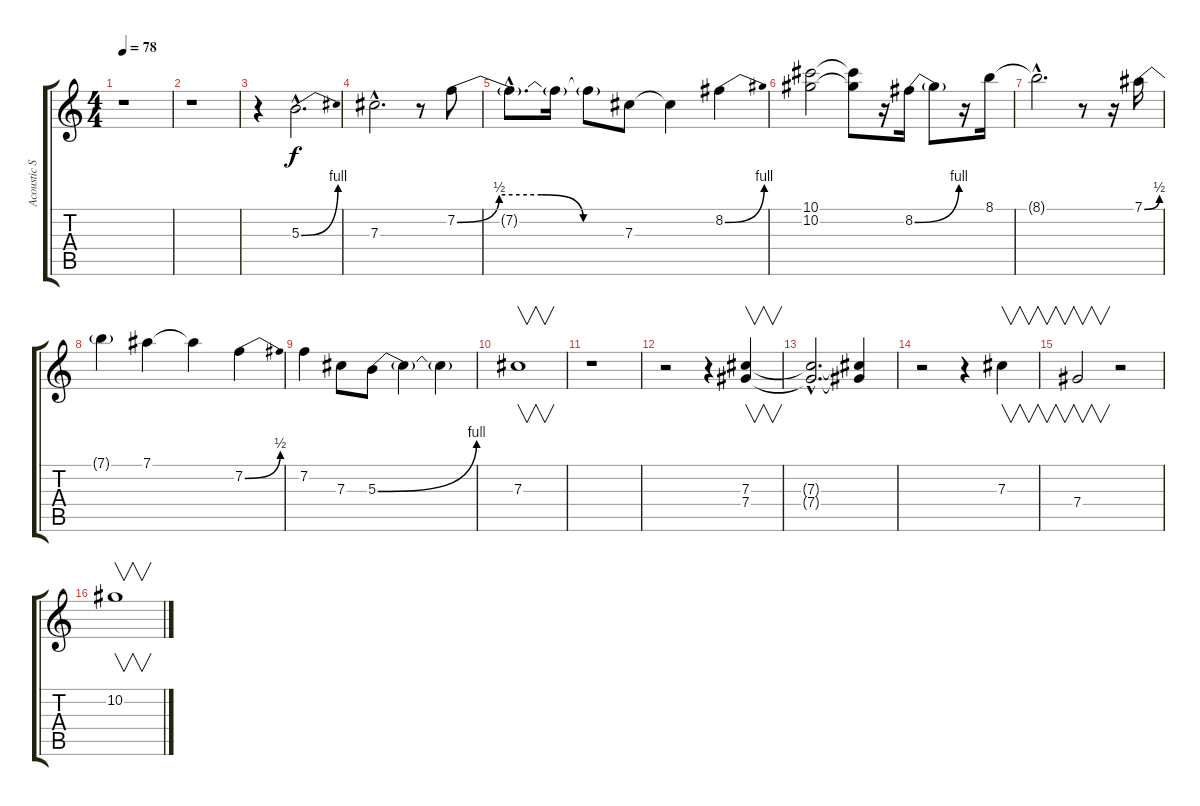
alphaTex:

\track ("Acoustic Slide" "Acoustic S") {instrument acousticguitarsteel}
\staff {score tabs}
\tuning (Eb4 Bb3 Gb3 Db3 Ab2 Db2) {hide}
\ts (4 4)
\tempo 78
\clef g2
\ks c
r.1{dy f instrument acousticguitarsteel} |
r.1 |
r.4 5.3{be (bend 0 0 60 4) hac}.2{d} |
7.3{hac}.2{d} r.8 7.2{be (custom 0 0 15 2 30 2 45 0 60 0)}.8 |
7.2{hac t}.8{d} 7.2{t}.16 7.2{t}.8 7.3.8 7.3{t}.4 8.2{be (bend 0 0 60 4)}.4 |
(10.1 10.2).2 (10.1{t} 10.2{t}).8 r.16 8.2{be (bend 0 0 60 4)}.16 8.2{t}.8 r.16 8.1.16 |
8.1{hac t}.2{d} r.8 r.16 7.1{be (bend 0 0 60 2)}.16 |
7.1{t}.4 7.1.4 7.1{t}.4 7.2{be (bend 0 0 60 2)}.4 |
7.2.4 7.3.8 5.3{be (bend 0 0 60 4)}.8 5.3{t}.4 5.3{t}.4 |
7.3.1{v} |
r.1 |
r.2 r.4 (7.3 7.4).4{v} |
(7.3{hac t} 7.4{hac t}).2{d} (7.3{t} 7.4{t}).4 |
r.2 r.4 7.3.4{v} |
7.4.2{v} r.2 |
10.2.1{v}
